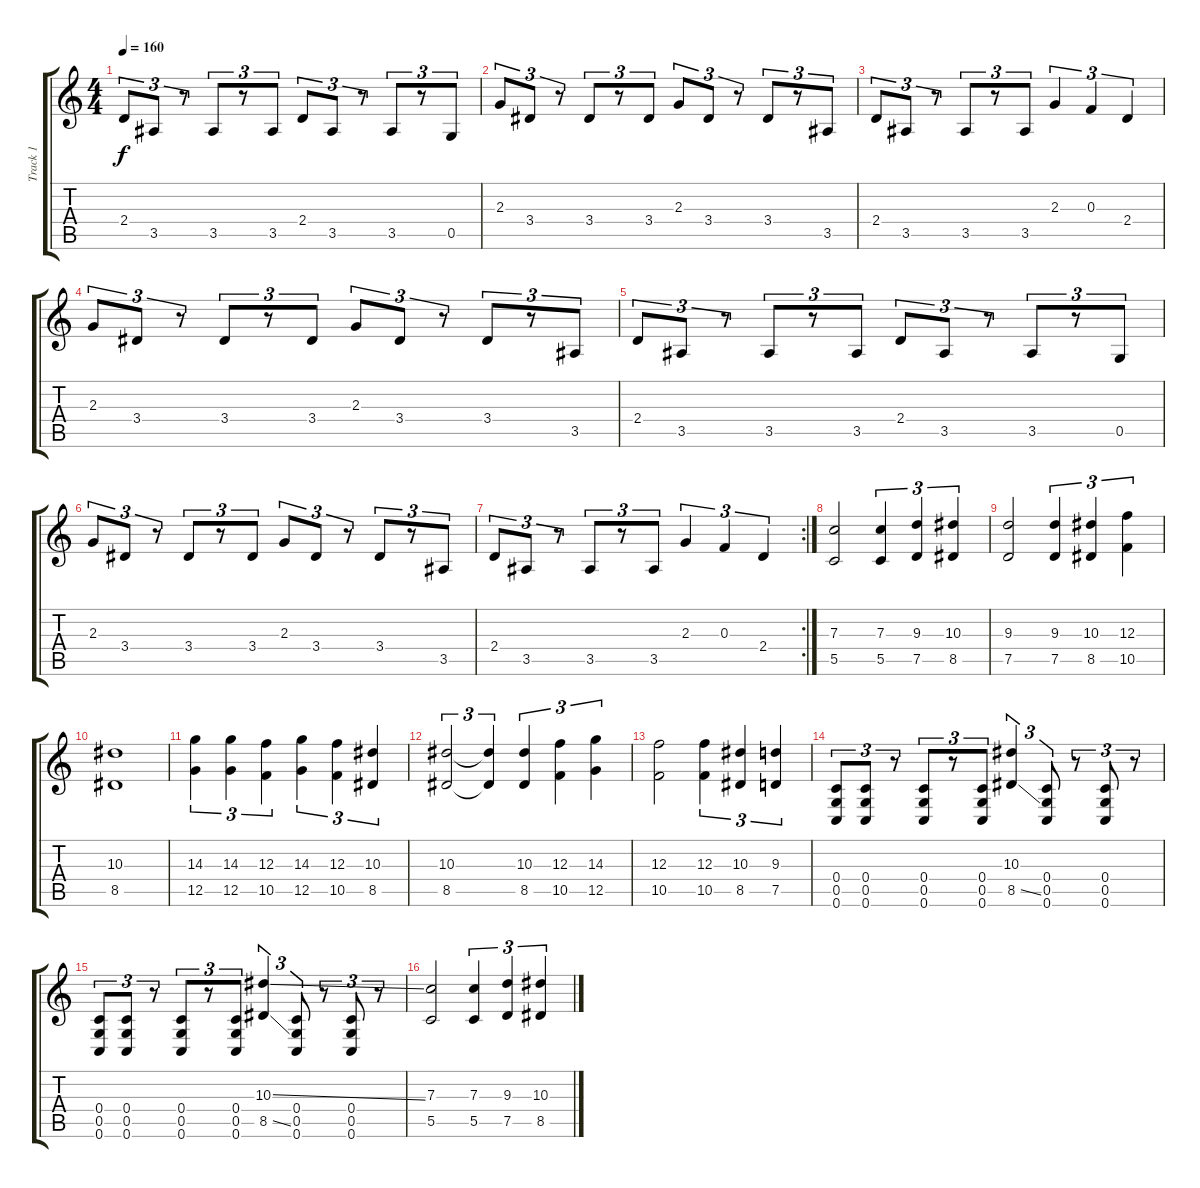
\track ("Track 1" "Track 1") {instrument overdrivenguitar}
\staff {score tabs}
\tuning (D4 A3 F3 C3 G2 C2) {hide}
\ts (4 4)
\tempo 160
\clef g2
\ks c
2.4.8{tu (3 2) dy f} 3.5.8{tu (3 2)} r.8{tu (3 2)} 3.5.8{tu (3 2)} r.8{tu (3 2)} 3.5.8{tu (3 2)} 2.4.8{tu (3 2)} 3.5.8{tu (3 2)} r.8{tu (3 2)} 3.5.8{tu (3 2)} r.8{tu (3 2)} 0.5.8{tu (3 2)} |
2.3.8{tu (3 2)} 3.4.8{tu (3 2)} r.8{tu (3 2)} 3.4.8{tu (3 2)} r.8{tu (3 2)} 3.4.8{tu (3 2)} 2.3.8{tu (3 2)} 3.4.8{tu (3 2)} r.8{tu (3 2)} 3.4.8{tu (3 2)} r.8{tu (3 2)} 3.5.8{tu (3 2)} |
2.4.8{tu (3 2)} 3.5.8{tu (3 2)} r.8{tu (3 2)} 3.5.8{tu (3 2)} r.8{tu (3 2)} 3.5.8{tu (3 2)} 2.3.4{tu (3 2)} 0.3.4{tu (3 2)} 2.4.4{tu (3 2)} |
2.3.8{tu (3 2)} 3.4.8{tu (3 2)} r.8{tu (3 2)} 3.4.8{tu (3 2)} r.8{tu (3 2)} 3.4.8{tu (3 2)} 2.3.8{tu (3 2)} 3.4.8{tu (3 2)} r.8{tu (3 2)} 3.4.8{tu (3 2)} r.8{tu (3 2)} 3.5.8{tu (3 2)} |
2.4.8{tu (3 2)} 3.5.8{tu (3 2)} r.8{tu (3 2)} 3.5.8{tu (3 2)} r.8{tu (3 2)} 3.5.8{tu (3 2)} 2.4.8{tu (3 2)} 3.5.8{tu (3 2)} r.8{tu (3 2)} 3.5.8{tu (3 2)} r.8{tu (3 2)} 0.5.8{tu (3 2)} |
2.3.8{tu (3 2)} 3.4.8{tu (3 2)} r.8{tu (3 2)} 3.4.8{tu (3 2)} r.8{tu (3 2)} 3.4.8{tu (3 2)} 2.3.8{tu (3 2)} 3.4.8{tu (3 2)} r.8{tu (3 2)} 3.4.8{tu (3 2)} r.8{tu (3 2)} 3.5.8{tu (3 2)} |
\rc 2
2.4.8{tu (3 2)} 3.5.8{tu (3 2)} r.8{tu (3 2)} 3.5.8{tu (3 2)} r.8{tu (3 2)} 3.5.8{tu (3 2)} 2.3.4{tu (3 2)} 0.3.4{tu (3 2)} 2.4.4{tu (3 2)} |
(7.3 5.5).2 (7.3 5.5).4{tu (3 2)} (9.3 7.5).4{tu (3 2)} (10.3 8.5).4{tu (3 2)} |
(9.3 7.5).2 (9.3 7.5).4{tu (3 2)} (10.3 8.5).4{tu (3 2)} (12.3 10.5).4{tu (3 2)} |
(10.3 8.5).1 |
(14.3 12.5).4{tu (3 2)} (14.3 12.5).4{tu (3 2)} (12.3 10.5).4{tu (3 2)} (14.3 12.5).4{tu (3 2)} (12.3 10.5).4{tu (3 2)} (10.3 8.5).4{tu (3 2)} |
(10.3 8.5).2{tu (3 2)} (10.3{t} 8.5{t}).4{tu (3 2)} (10.3 8.5).4{tu (3 2)} (12.3 10.5).4{tu (3 2)} (14.3 12.5).4{tu (3 2)} |
(12.3 10.5).2 (12.3 10.5).4{tu (3 2)} (10.3 8.5).4{tu (3 2)} (9.3 7.5).4{tu (3 2)} |
(0.4 0.5 0.6).8{tu (3 2)} (0.4 0.5 0.6).8{tu (3 2)} r.8{tu (3 2)} (0.4 0.5 0.6).8{tu (3 2)} r.8{tu (3 2)} (0.4 0.5 0.6).8{tu (3 2)} (10.3 8.5{ss}).4{tu (3 2)} (0.4 0.5 0.6).8{tu (3 2)} r.8{tu (3 2)} (0.4 0.5 0.6).8{tu (3 2)} r.8{tu (3 2)} |
(0.4 0.5 0.6).8{tu (3 2)} (0.4 0.5 0.6).8{tu (3 2)} r.8{tu (3 2)} (0.4 0.5 0.6).8{tu (3 2)} r.8{tu (3 2)} (0.4 0.5 0.6).8{tu (3 2)} (10.3{ss} 8.5{ss}).4{tu (3 2)} (0.4 0.5 0.6).8{tu (3 2)} r.8{tu (3 2)} (0.4 0.5 0.6).8{tu (3 2)} r.8{tu (3 2)} |
(7.3 5.5).2 (7.3 5.5).4{tu (3 2)} (9.3 7.5).4{tu (3 2)} (10.3 8.5).4{tu (3 2)}
